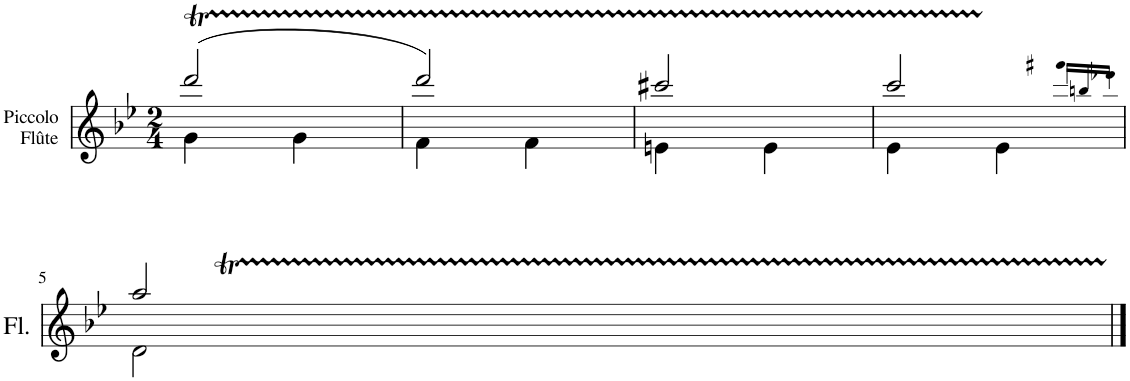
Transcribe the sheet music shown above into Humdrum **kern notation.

**kern
*part1
*staff1
*I"Piccolo    Flûte
*I'Fl.
*clefG2
*k[b-e-]
*M2/4
*Xtuplet
=1
!LO:N:head=open
*^
(24dddt/LL	4g\
!LO:N:head=solid	!
24eee-!JJ	.
!LO:N:head=solid	!
24ddd!	.
!LO:N:head=solid	!
24eee-!	.
!LO:N:head=solid	!
24ddd!	.
!LO:N:head=solid	!
24eee-!	.
!LO:N:head=solid	!
24ddd!	4g\
!LO:N:head=solid	!
24eee-!	.
!LO:N:head=solid	!
24ddd!	.
!LO:N:head=solid	!
24eee-!	.
!LO:N:head=solid	!
24ddd!	.
!LO:N:head=solid	!
24eee-!	.
=2	=2
!LO:N:head=open	!
24ddd/LL)	4f\
!LO:N:head=solid	!
24eee-!JJ	.
!LO:N:head=solid	!
24ddd!	.
!LO:N:head=solid	!
24eee-!	.
!LO:N:head=solid	!
24ddd!	.
!LO:N:head=solid	!
24eee-!	.
!LO:N:head=solid	!
24ddd!	4f\
!LO:N:head=solid	!
24eee-!	.
!LO:N:head=solid	!
24ddd!	.
!LO:N:head=solid	!
24eee-!	.
!LO:N:head=solid	!
24ddd!	.
!LO:N:head=solid	!
24eee-!	.
=3	=3
!LO:N:head=open	!
24ccc#X/LL	4en\
!LO:N:head=solid	!
24ddd!JJ	.
!LO:N:head=solid	!
24ccc#!	.
!LO:N:head=solid	!
24ddd!	.
!LO:N:head=solid	!
24ccc#!	.
!LO:N:head=solid	!
24ddd!	.
!LO:N:head=solid	!
24ccc#!	4e\
!LO:N:head=solid	!
24ddd!	.
!LO:N:head=solid	!
24ccc#!	.
!LO:N:head=solid	!
24ddd!	.
!LO:N:head=solid	!
24ccc#!	.
!LO:N:head=solid	!
24ddd!	.
=4	=4
!LO:N:head=open	!
24ccc/LL	4e-\
!LO:N:head=solid	!
24ddd!JJ	.
!LO:N:head=solid	!
24ccc!	.
!LO:N:head=solid	!
24ddd!	.
!LO:N:head=solid	!
24ccc!	.
!LO:N:head=solid	!
24ddd!	.
!LO:N:head=solid	!
24cccTTT!	4e-\
!LO:N:head=solid	!
24ddd!	.
!LO:N:head=solid	!
24ccc!	.
*tuplet	*
*Xbrackettup	*
!LO:N:head=solid	!
24ccc#X!/LL	.
!LO:N:head=solid	!
24bbn!/	.
!LO:N:head=solid	!
24bb-X!/JJ	.
!!LO:LB:g=z	!!
=5	=5
*Xtuplet	*
!LO:N:head=open	!
24aa/LL	2d\
!LO:N:head=solid	!
24bb-T!JJ	.
!LO:N:head=solid	!
24aa!	.
!LO:N:head=solid	!
24bb-!	.
!LO:N:head=solid	!
24aa!	.
!LO:N:head=solid	!
24bb-!	.
!LO:N:head=solid	!
24aa!	.
!LO:N:head=solid	!
24bb-!	.
!LO:N:head=solid	!
24aa!	.
!LO:N:head=solid	!
24bb-!	.
!LO:N:head=solid	!
24aa!	.
!LO:N:head=solid	!
24bb-TTT!	.
*v	*v
==
*-
